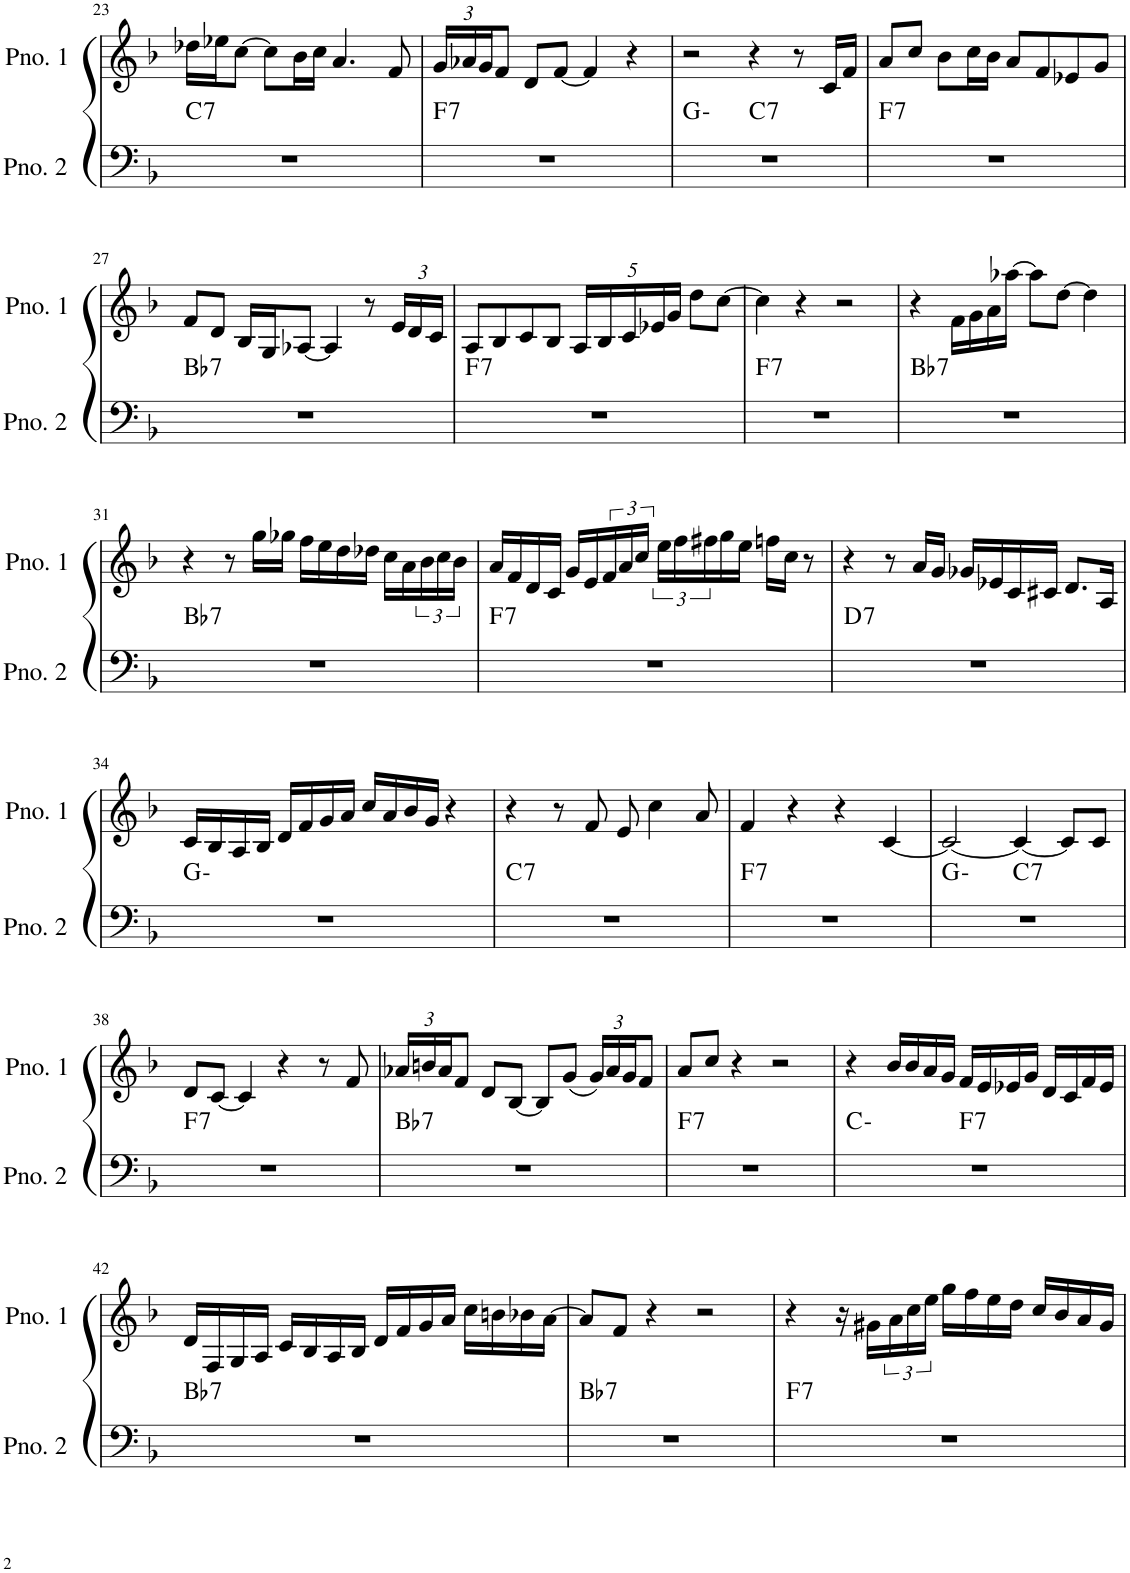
**kern	**harte	**kern
*part2	*part2	*part1
*staff2	*	*staff1
*I"ピアノ 2	*	*I"ピアノ 1
!!LO:PB:g=z
*clefF4	*	*clefG2
*k[b-]	*	*k[b-]
*M4/4	*	*M4/4
=23	=23	=23
!	!LO:H:kt=7	!
1r	C:7	16dd-X\LL
.	.	16ee-X\J
.	.	[8cc\J
.	.	8cc\L]
.	.	16b-\L
.	.	16cc\JJ
.	.	4.a/
.	.	8f/
=24	=24	=24
*	*	*Xbrackettup
!	!LO:H:kt=7	!
1r	F:7	24g/LL
.	.	24a-X/
.	.	24g/J
.	.	8f/J
.	.	8d/L
.	.	[8f/J
.	.	4f/]
.	.	4r
=25	=25	=25
*^	*	*
1r	2ryy	G:min	2r
!	!	!LO:H:kt=7	!
.	2ryy	C:7	4r
.	.	.	8r
.	.	.	16c/LL
.	.	.	16f/JJ
=26	=26	=26	=26
!	!	!LO:H:kt=7	!
*v	*v	*	*
1r	F:7	8a/L
.	.	8cc/J
.	.	8b-\L
.	.	16cc\L
.	.	16b-\JJ
.	.	8a/L
.	.	8f/
.	.	8e-X/
.	.	8g/J
!!LO:LB:g=z
=27	=27	=27
!	!LO:H:kt=7	!
1r	Bb:7	8f/L
.	.	8d/J
.	.	16B-/LL
.	.	16G/J
.	.	[8A-X/J
.	.	4A-/]
.	.	8r
.	.	24e/LL
.	.	24d/
.	.	24c/JJ
=28	=28	=28
!	!LO:H:kt=7	!
1r	F:7	8A/L
.	.	8B-/
.	.	8c/
.	.	8B-/J
.	.	20A/LL
.	.	20B-/
.	.	20c/
.	.	20e-X/
.	.	20g/JJ
.	.	8dd\L
.	.	[8cc\J
=29	=29	=29
!	!LO:H:kt=7	!
1r	F:7	4cc\]
.	.	4r
.	.	2r
=30	=30	=30
!	!LO:H:kt=7	!
1r	Bb:7	4r
.	.	16f\LL
.	.	16g\
.	.	16a\
.	.	[16aa-X\JJ
.	.	8aa-\L]
.	.	[8dd\J
.	.	4dd\]
!!LO:LB:g=z
=31	=31	=31
!	!LO:H:kt=7	!
1r	Bb:7	4r
.	.	8r
.	.	16gg\LL
.	.	16gg-X\JJ
.	.	16ff\LL
.	.	16ee\
.	.	16dd\
.	.	16dd-X\JJ
.	.	16cc\LL
.	.	16a\
*	*	*brackettup
.	.	24b-\
.	.	24cc\
.	.	24b-\JJ
=32	=32	=32
!	!LO:H:kt=7	!
1r	F:7	16a/LL
.	.	16f/
.	.	16d/
.	.	16c/JJ
.	.	16g/LL
.	.	16e/
.	.	24f/
.	.	24a/
.	.	24cc/JJ
.	.	24ee\LL
.	.	24ff\
.	.	24ff#X\
.	.	16gg\
.	.	16ee\JJ
.	.	16ffn\LL
.	.	16cc\JJ
.	.	8r
=33	=33	=33
!	!LO:H:kt=7	!
1r	D:7	4r
.	.	8r
.	.	16a/LL
.	.	16g/JJ
.	.	16g-X/LL
.	.	16e-X/
.	.	16c/
.	.	16c#X/JJ
.	.	8.d/L
.	.	16A/Jk
!!LO:LB:g=z
=34	=34	=34
1r	G:min	16c/LL
.	.	16B-/
.	.	16A/
.	.	16B-/JJ
.	.	16d/LL
.	.	16f/
.	.	16g/
.	.	16a/JJ
.	.	16cc/LL
.	.	16a/
.	.	16b-/
.	.	16g/JJ
.	.	4r
=35	=35	=35
!	!LO:H:kt=7	!
1r	C:7	4r
.	.	8r
.	.	8f/
.	.	8e/
.	.	4cc\
.	.	8a/
=36	=36	=36
!	!LO:H:kt=7	!
1r	F:7	4f/
.	.	4r
.	.	4r
.	.	[4c/
=37	=37	=37
*^	*	*
1r	2ryy	G:min	2c/_
!	!	!LO:H:kt=7	!
.	2ryy	C:7	4c/_
.	.	.	8c/L]
.	.	.	8c/J
!!LO:LB:g=z
=38	=38	=38	=38
!	!	!LO:H:kt=7	!
*v	*v	*	*
1r	F:7	8d/L
.	.	[8c/J
.	.	4c/]
.	.	4r
.	.	8r
.	.	8f/
=39	=39	=39
*	*	*Xbrackettup
!	!LO:H:kt=7	!
1r	Bb:7	24a-X/LL
.	.	24bn/
.	.	24a-/J
.	.	8f/J
.	.	8d/L
.	.	[8B-/J
.	.	8B-/L]
.	.	(8g/J
.	.	24g/LL)
.	.	24a-/
.	.	24g/J
.	.	8f/J
=40	=40	=40
!	!LO:H:kt=7	!
1r	F:7	8a/L
.	.	8cc/J
.	.	4r
.	.	2r
=41	=41	=41
*^	*	*
1r	2ryy	C:min	4r
.	.	.	16b-/LL
.	.	.	16b-/
.	.	.	16a/
.	.	.	16g/JJ
!	!	!LO:H:kt=7	!
.	2ryy	F:7	16f/LL
.	.	.	16e/
.	.	.	16e-X/
.	.	.	16g/JJ
.	.	.	16d/LL
.	.	.	16c/
.	.	.	16f/
.	.	.	16e-/JJ
!!LO:LB:g=z
=42	=42	=42	=42
!	!	!LO:H:kt=7	!
*v	*v	*	*
1r	Bb:7	16d/LL
.	.	16F/
.	.	16G/
.	.	16A/JJ
.	.	16c/LL
.	.	16B-/
.	.	16A/
.	.	16B-/JJ
.	.	16d/LL
.	.	16f/
.	.	16g/
.	.	16a/JJ
.	.	16cc\LL
.	.	16bn\
.	.	16b-X\
.	.	[16a\JJ
=43	=43	=43
!	!LO:H:kt=7	!
1r	Bb:7	8a/L]
.	.	8f/J
.	.	4r
.	.	2r
=44	=44	=44
!	!LO:H:kt=7	!
1r	F:7	4r
.	.	16r
.	.	16g#X\LL
*	*	*brackettup
.	.	24a\
.	.	24cc\
.	.	24ee\JJ
.	.	16gg\LL
.	.	16ff\
.	.	16ee\
.	.	16dd\JJ
.	.	16cc/LL
.	.	16b-/
.	.	16a/
.	.	16g#/JJ
=	=	=
*-	*-	*-
